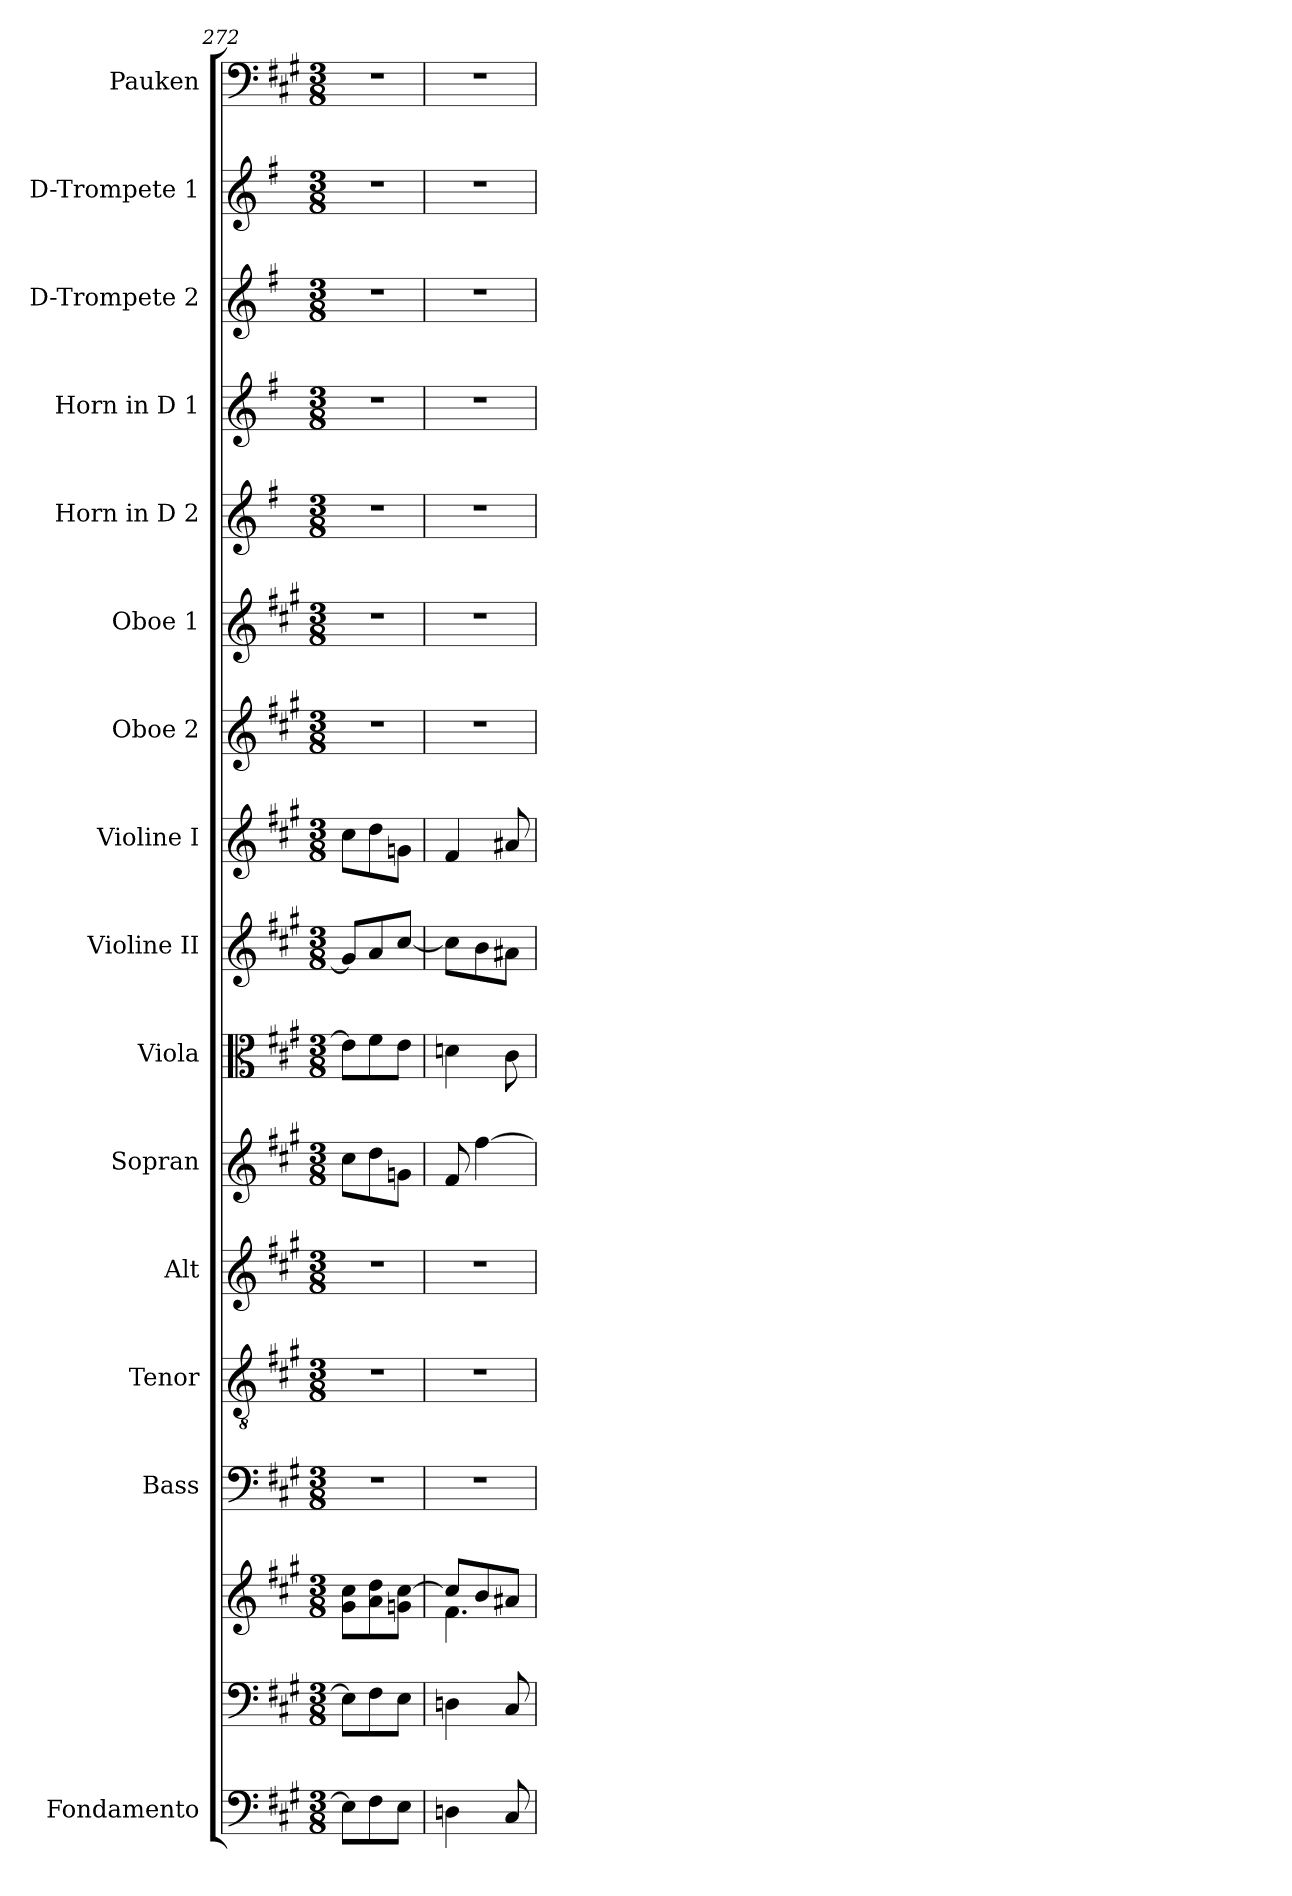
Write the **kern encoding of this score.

**kern	**kern	**kern	**kern	**kern	**kern	**kern	**kern	**kern	**kern	**kern	**kern	**kern	**kern	**kern	**kern	**kern
*part16	*part15	*part15	*part14	*part13	*part12	*part11	*part10	*part9	*part8	*part7	*part6	*part5	*part4	*part3	*part2	*part1
*staff17	*staff16	*staff15	*staff14	*staff13	*staff12	*staff11	*staff10	*staff9	*staff8	*staff7	*staff6	*staff5	*staff4	*staff3	*staff2	*staff1
*I"Fondamento	*	*	*I"Bass	*I"Tenor	*I"Alt	*I"Sopran	*I"Viola	*I"Violine II	*I"Violine I	*I"Oboe 2	*I"Oboe 1	*I"Horn in D 2	*I"Horn in D 1	*I"D-Trompete 2	*I"D-Trompete 1	*I"Pauken
*I'F.	*	*	*I'B.	*I'T.	*I'A.	*I'S.	*I'Vla.	*I'Vl. II	*I'Vl. I	*I'Ob. 2	*I'Ob. 1	*	*	*I'D Trp. 2	*I'D Trp. 1	*I'Pk.
*clefF4	*clefF4	*clefG2	*clefF4	*clefGv2	*clefG2	*clefG2	*clefC3	*clefG2	*clefG2	*clefG2	*clefG2	*clefG2	*clefG2	*clefG2	*clefG2	*clefF4
*ITrd7c12	*	*	*	*	*	*	*	*	*	*	*	*ITrd6c10	*ITrd6c10	*ITrd-1c-2	*ITrd-1c-2	*
*k[f#c#g#]	*k[f#c#g#]	*k[f#c#g#]	*k[f#c#g#]	*k[f#c#g#]	*k[f#c#g#]	*k[f#c#g#]	*k[f#c#g#]	*k[f#c#g#]	*k[f#c#g#]	*k[f#c#g#]	*k[f#c#g#]	*k[f#c#g#]	*k[f#c#g#]	*k[f#c#g#]	*k[f#c#g#]	*k[f#c#g#]
*A:	*A:	*A:	*A:	*A:	*A:	*A:	*A:	*A:	*A:	*A:	*A:	*A:	*A:	*A:	*A:	*A:
*M3/8	*M3/8	*M3/8	*M3/8	*M3/8	*M3/8	*M3/8	*M3/8	*M3/8	*M3/8	*M3/8	*M3/8	*M3/8	*M3/8	*M3/8	*M3/8	*M3/8
=272	=272	=272	=272	=272	=272	=272	=272	=272	=272	=272	=272	=272	=272	=272	=272	=272
8EE\L]	8E\L]	8g#\ 8cc#\L	4.r	4.r	4.r	8cc#\L	8e\L]	8g/L]	8cc#\L	4.r	4.r	4.r	4.r	4.r	4.r	4.r
8FF#\	8F#\	8a\ 8dd\	.	.	.	8dd\	8f#\	8a/	8dd\	.	.	.	.	.	.	.
8EE\J	8E\J	8gn\ [8cc#\J	.	.	.	8gn\J	8e\J	[8cc#/J	8gn\J	.	.	.	.	.	.	.
=273	=273	=273	=273	=273	=273	=273	=273	=273	=273	=273	=273	=273	=273	=273	=273	=273
*	*	*^	*	*	*	*	*	*	*	*	*	*	*	*	*	*
4DDn\	4Dn\	8cc#/L]	4.f#\	4.r	4.r	4.r	8f#/	4dn\	8cc#\L]	4f#/	4.r	4.r	4.r	4.r	4.r	4.r	4.r
.	.	8b/	.	.	.	.	[4ff#\	.	8b\	.	.	.	.	.	.	.	.
8CC#/	8C#/	8a#X/J	.	.	.	.	.	8c#\	8a#X\J	8a#X/	.	.	.	.	.	.	.
*	*	*v	*v	*	*	*	*	*	*	*	*	*	*	*	*	*	*
=	=	=	=	=	=	=	=	=	=	=	=	=	=	=	=	=
*-	*-	*-	*-	*-	*-	*-	*-	*-	*-	*-	*-	*-	*-	*-	*-	*-
